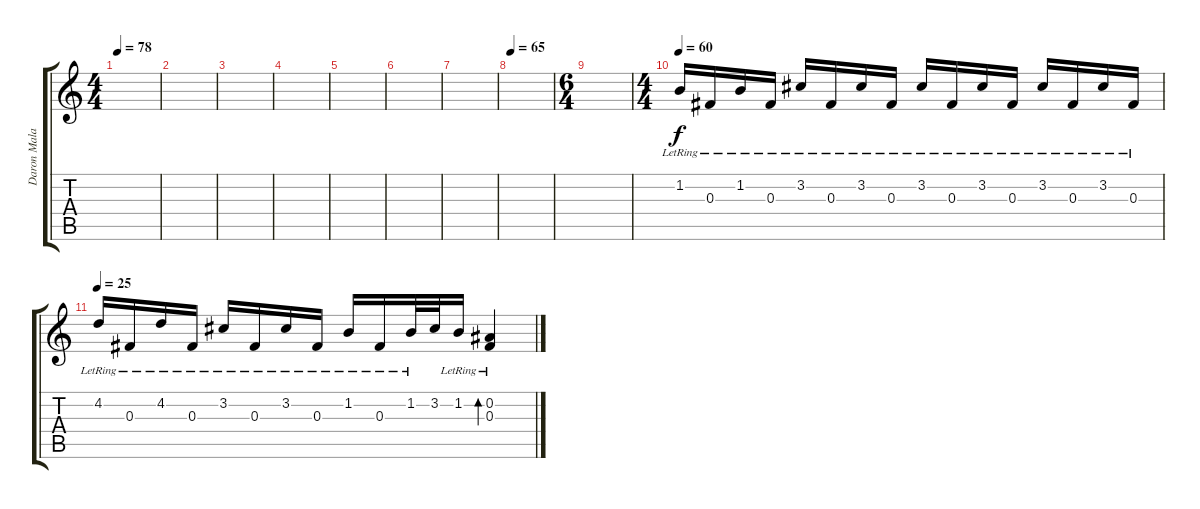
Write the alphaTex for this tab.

\track ("Daron Malakian (Clean Guitar)" "Daron Mala") {instrument electricguitarclean}
\staff {score tabs}
\tuning (Eb4 Bb3 Gb3 Db3 Ab2 Eb2) {hide}
\ts (4 4)
\tempo 78
\clef g2
\ks c
|
|
|
|
|
|
|
\tempo 65
|
\ts (6 4)
|
\ts (4 4)
\tempo 60
1.2{lr}.16{volume 9} 0.3{lr}.16 1.2{lr}.16 0.3{lr}.16 3.2{lr}.16 0.3{lr}.16 3.2{lr}.16 0.3{lr}.16 3.2{lr}.16 0.3{lr}.16 3.2{lr}.16 0.3{lr}.16 3.2{lr}.16 0.3{lr}.16 3.2{lr}.16 0.3{lr}.16 |
\tempo 25
4.2{lr}.16 0.3{lr}.16 4.2{lr}.16 0.3{lr}.16 3.2{lr}.16 0.3{lr}.16 3.2{lr}.16 0.3{lr}.16 1.2{lr}.16 0.3{lr}.16 1.2{lr}.32 3.2.32 1.2{lr}.16 (0.2{lr} 0.3).4{bd 240 volume 0}
